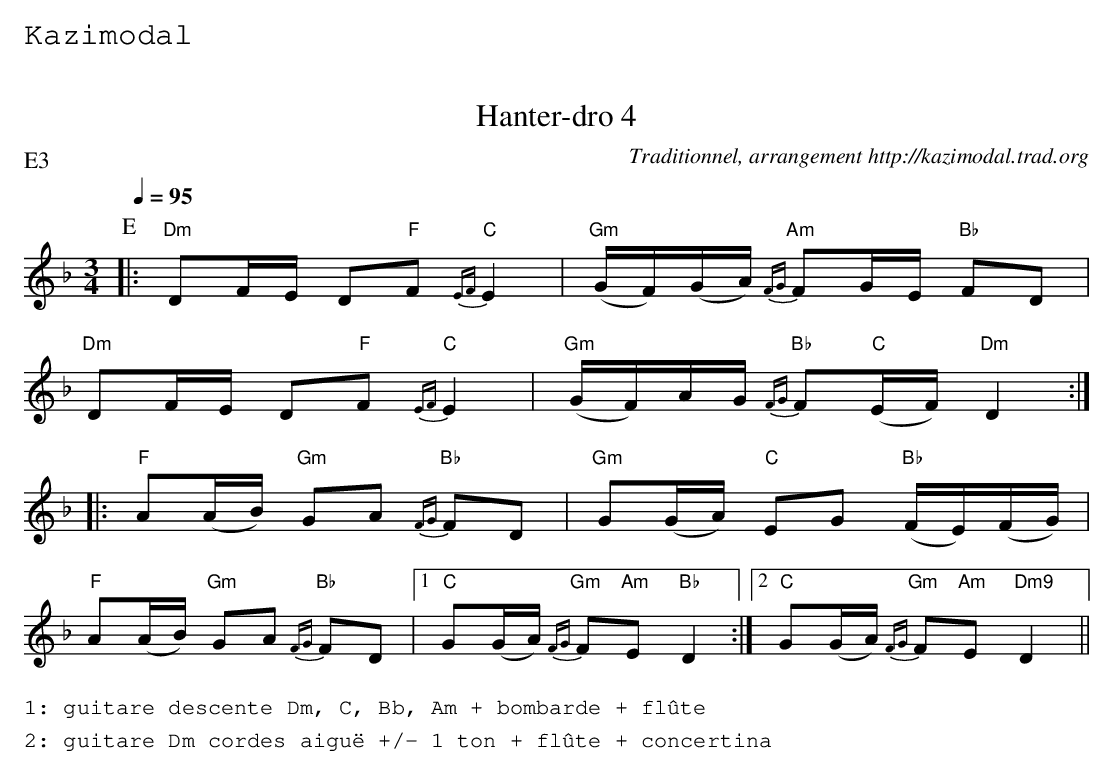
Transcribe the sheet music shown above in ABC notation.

X:1
T:Hanter-dro 4
C:Traditionnel, arrangement http://kazimodal.trad.org
Q:1/4=95
P:E3
M:3/4
K:Dm
P:E
|: "Dm"DF/2E/2 D"F"F {EF}"C"E2 | \
	"Gm"(G/2F/2)(G/2A/2) {FG}"Am"FG/2E/2 "Bb"FD |
"Dm"DF/2E/2 D"F"F {EF}"C"E2 | \
	"Gm"(G/2F/2)A/2G/2 {FG}"Bb"F"C"(E/2F/2) "Dm"D2 :|
|: "F"A(A/2B/2) "Gm"GA {FG}"Bb"FD | \
	"Gm"G(G/2A/2) "C"EG "Bb"(F/2E/2)(F/2G/2) |
"F"A(A/2B/2) "Gm"GA {FG}"Bb"FD |1 \
	"C"G(G/2A/2) {FG}"Gm"F"Am"E "Bb"D2 :|2 \
	"C"G(G/2A/2) {FG}"Gm"F"Am"E "Dm9"D2 ||
